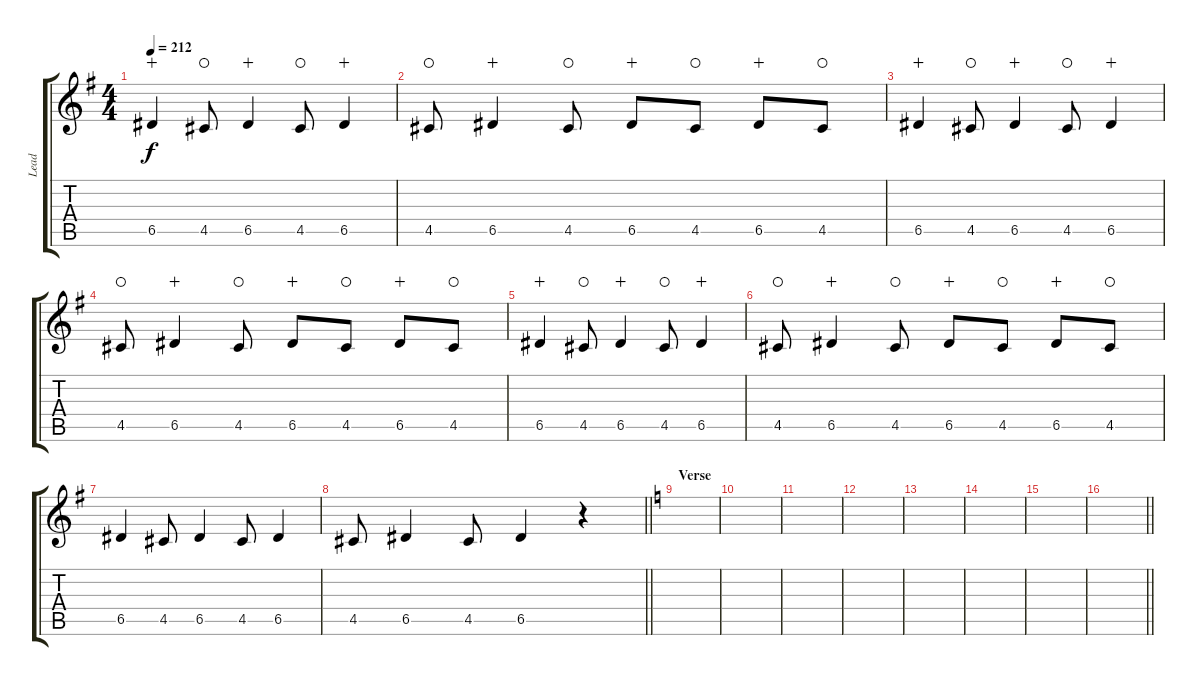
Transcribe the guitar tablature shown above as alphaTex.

\track ("Lead" "Lead") {instrument distortionguitar}
\staff {score tabs}
\tuning (E4 B3 G3 D3 A2 D2) {hide}
\ts (4 4)
\tempo 212
\clef g2
\ks eminor
6.5.4{dy f wahc} 4.5.8{waho} 6.5.4{wahc} 4.5.8{waho} 6.5.4{wahc} |
4.5.8{waho} 6.5.4{wahc} 4.5.8{waho} 6.5.8{wahc} 4.5.8{waho} 6.5.8{wahc} 4.5.8{waho} |
6.5.4{wahc} 4.5.8{waho} 6.5.4{wahc} 4.5.8{waho} 6.5.4{wahc} |
4.5.8{waho} 6.5.4{wahc} 4.5.8{waho} 6.5.8{wahc} 4.5.8{waho} 6.5.8{wahc} 4.5.8{waho} |
6.5.4{wahc} 4.5.8{waho} 6.5.4{wahc} 4.5.8{waho} 6.5.4{wahc} |
4.5.8{waho} 6.5.4{wahc} 4.5.8{waho} 6.5.8{wahc} 4.5.8{waho} 6.5.8{wahc} 4.5.8{waho} |
6.5.4 4.5.8 6.5.4 4.5.8 6.5.4 |
\barLineRight lightlight
4.5.8 6.5.4 4.5.8 6.5.4 r.4 |
\section ("" "Verse")
\ks c
|
|
|
|
|
|
|
\barLineRight lightlight
